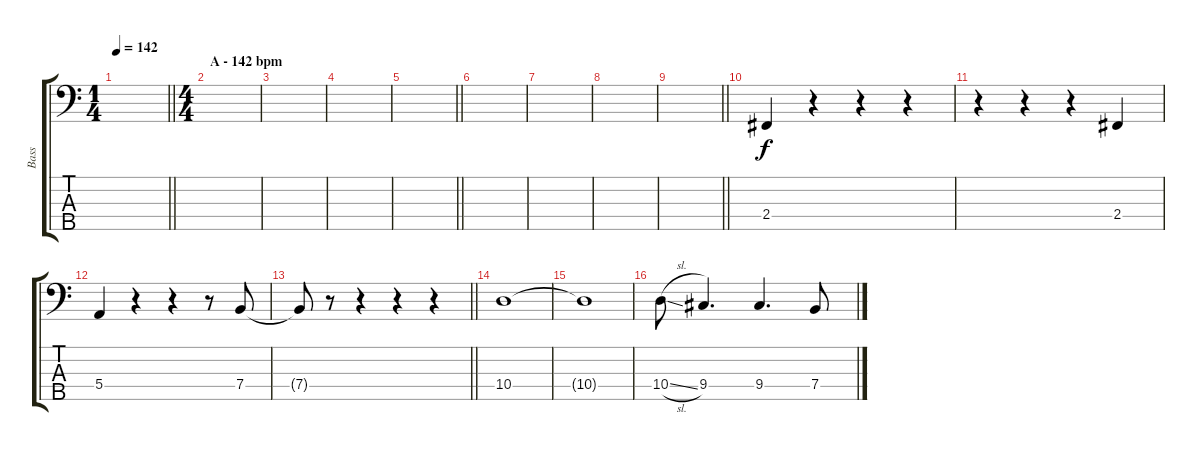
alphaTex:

\track ("Bass" "Bass") {instrument electricbassfinger}
\staff {score tabs}
\tuning (G2 D2 A1 E1 B0) {hide}
\ts (1 4)
\tempo 142
\clef f4
\barLineRight lightlight
\ks c
|
\ts (4 4)
\section ("" "A - 142 bpm")
|
|
|
\barLineRight lightlight
|
|
|
|
\barLineRight lightlight
|
2.4.4 r.4 r.4 r.4 |
r.4 r.4 r.4 2.4.4 |
5.4.4 r.4 r.4 r.8 7.4.8 |
\barLineRight lightlight
7.4{t}.8 r.8 r.4 r.4 r.4 |
10.4.1 |
10.4{t}.1 |
10.4{sl}.8 9.4.4{d} 9.4.4{d} 7.4.8
